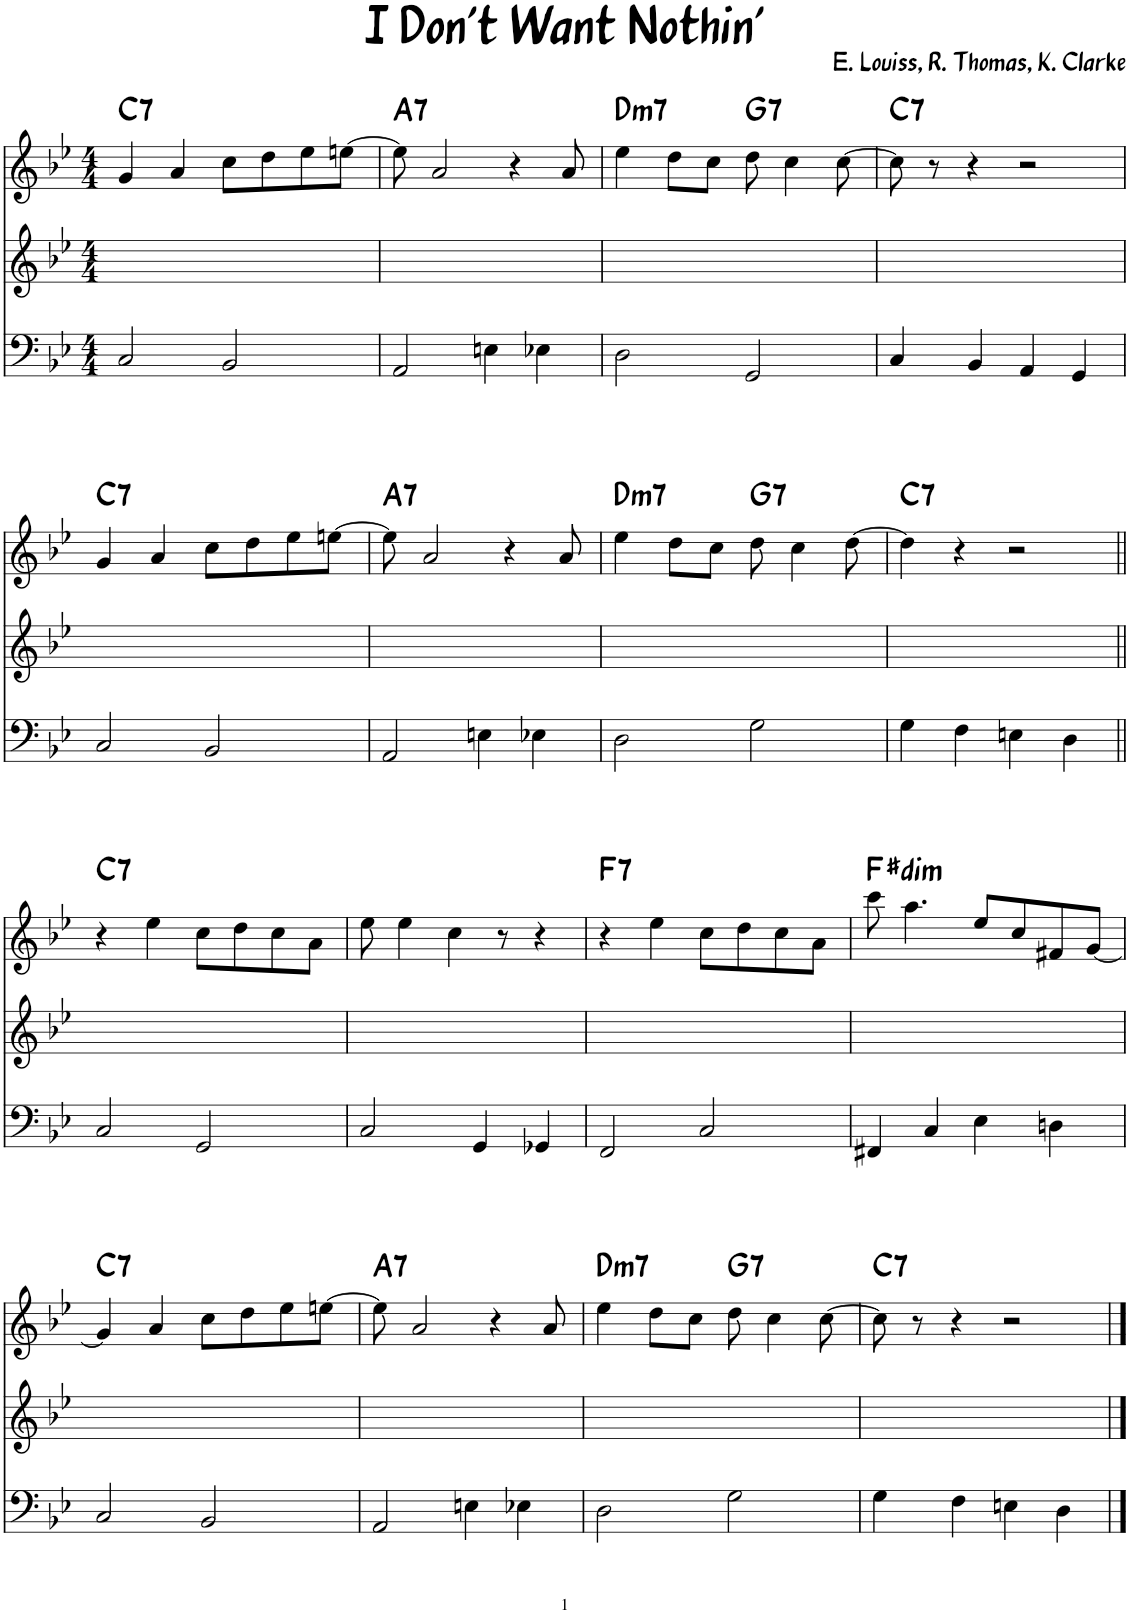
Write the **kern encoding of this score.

**kern	**kern	**kern	**harte
*part3	*part2	*part1	*part1
*staff3	*staff2	*staff1	*
*I"Fretless Electric Bass	*I"Piano	*I"Electronic Organ	*
*	*I'Pno	*I'Elec Org	*
*clefF4	*clefG2	*clefG2	*
*k[b-e-]	*k[b-e-]	*k[b-e-]	*
*M4/4	*M4/4	*M4/4	*
=1	=1	=1	=1
!	!	!	!LO:H:kt=7
2C/	1ryy	4g/	C:7
.	.	4a/	.
2BB-/	.	8cc\L	.
.	.	8dd\	.
.	.	8ee-\	.
.	.	[8een\J	.
=2	=2	=2	=2
!	!	!	!LO:H:kt=7
2AA/	1ryy	8ee\]	A:7
.	.	2a/	.
4En\	.	.	.
.	.	4r	.
4E-X\	.	.	.
.	.	8a/	.
=3	=3	=3	=3
!	!	!	!LO:H:kt=m7
2D\	1ryy	4ee-\	D:min7
.	.	8dd\L	.
.	.	8cc\J	.
!	!	!	!LO:H:kt=7
2GG/	.	8dd\	G:7
.	.	4cc\	.
.	.	[8cc\	.
=4	=4	=4	=4
!	!	!	!LO:H:kt=7
4C/	1ryy	8cc\]	C:7
.	.	8r	.
4BB-/	.	4r	.
4AA/	.	2r	.
4GG/	.	.	.
!!LO:LB:g=z
=5	=5	=5	=5
!	!	!	!LO:H:kt=7
2C/	1ryy	4g/	C:7
.	.	4a/	.
2BB-/	.	8cc\L	.
.	.	8dd\	.
.	.	8ee-\	.
.	.	[8een\J	.
=6	=6	=6	=6
!	!	!	!LO:H:kt=7
2AA/	1ryy	8ee\]	A:7
.	.	2a/	.
4En\	.	.	.
.	.	4r	.
4E-X\	.	.	.
.	.	8a/	.
=7	=7	=7	=7
!	!	!	!LO:H:kt=m7
2D\	1ryy	4ee-\	D:min7
.	.	8dd\L	.
.	.	8cc\J	.
!	!	!	!LO:H:kt=7
2G\	.	8dd\	G:7
.	.	4cc\	.
.	.	[8dd\	.
=8	=8	=8	=8
!	!	!	!LO:H:kt=7
4G\	1ryy	4dd\]	C:7
4F\	.	4r	.
4En\	.	2r	.
4D\	.	.	.
!!LO:LB:g=z
=9||	=9||	=9||	=9||
!	!	!	!LO:H:kt=7
2C/	1ryy	4r	C:7
.	.	4ee-\	.
2GG/	.	8cc\L	.
.	.	8dd\	.
.	.	8cc\	.
.	.	8a\J	.
=10	=10	=10	=10
2C/	1ryy	8ee-\	.
.	.	4ee-\	.
.	.	4cc\	.
4GG/	.	.	.
.	.	8r	.
4GG-X/	.	4r	.
=11	=11	=11	=11
!	!	!	!LO:H:kt=7
2FF/	1ryy	4r	F:7
.	.	4ee-\	.
2C/	.	8cc\L	.
.	.	8dd\	.
.	.	8cc\	.
.	.	8a\J	.
=12	=12	=12	=12
!	!	!	!LO:H:kt=dim
4FF#X/	1ryy	8ccc\	F#:dim
.	.	4.aa\	.
4C/	.	.	.
4E-\	.	8ee-/L	.
.	.	8cc/	.
4Dn\	.	8f#X/	.
.	.	[8g/J	.
!!LO:LB:g=z
=13	=13	=13	=13
!	!	!	!LO:H:kt=7
2C/	1ryy	4g/]	C:7
.	.	4a/	.
2BB-/	.	8cc\L	.
.	.	8dd\	.
.	.	8ee-\	.
.	.	[8een\J	.
=14	=14	=14	=14
!	!	!	!LO:H:kt=7
2AA/	1ryy	8ee\]	A:7
.	.	2a/	.
4En\	.	.	.
.	.	4r	.
4E-X\	.	.	.
.	.	8a/	.
=15	=15	=15	=15
!	!	!	!LO:H:kt=m7
2D\	1ryy	4ee-\	D:min7
.	.	8dd\L	.
.	.	8cc\J	.
!	!	!	!LO:H:kt=7
2G\	.	8dd\	G:7
.	.	4cc\	.
.	.	[8cc\	.
=16	=16	=16	=16
!	!	!	!LO:H:kt=7
4G\	1ryy	8cc\]	C:7
.	.	8r	.
4F\	.	4r	.
4En\	.	2r	.
4D\	.	.	.
==	==	==	==
*-	*-	*-	*-
